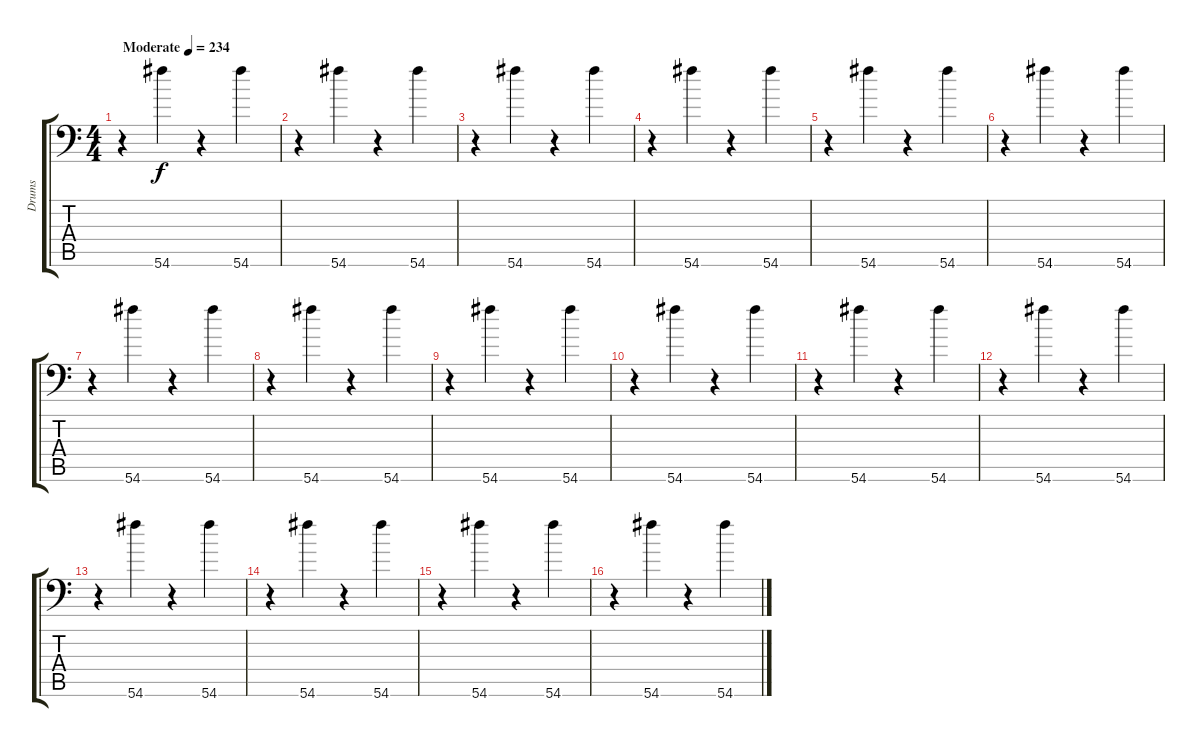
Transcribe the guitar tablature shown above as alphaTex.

\track ("Drums" "Drums") {instrument acousticgrandpiano}
\staff {score tabs}
\tuning (C-1 C-1 C-1 C-1 C-1 C-1) {hide}
\ts (4 4)
\tempo (234 "Moderate")
\clef f4
\ks c
r.4{dy f instrument acousticgrandpiano} 54.6.4 r.4 54.6.4 |
r.4 54.6.4 r.4 54.6.4 |
r.4 54.6.4 r.4 54.6.4 |
r.4 54.6.4 r.4 54.6.4 |
r.4 54.6.4 r.4 54.6.4 |
r.4 54.6.4 r.4 54.6.4 |
r.4 54.6.4 r.4 54.6.4 |
r.4 54.6.4 r.4 54.6.4 |
r.4 54.6.4 r.4 54.6.4 |
r.4 54.6.4 r.4 54.6.4 |
r.4 54.6.4 r.4 54.6.4 |
r.4 54.6.4 r.4 54.6.4 |
r.4 54.6.4 r.4 54.6.4 |
r.4 54.6.4 r.4 54.6.4 |
r.4 54.6.4 r.4 54.6.4 |
r.4 54.6.4 r.4 54.6.4
